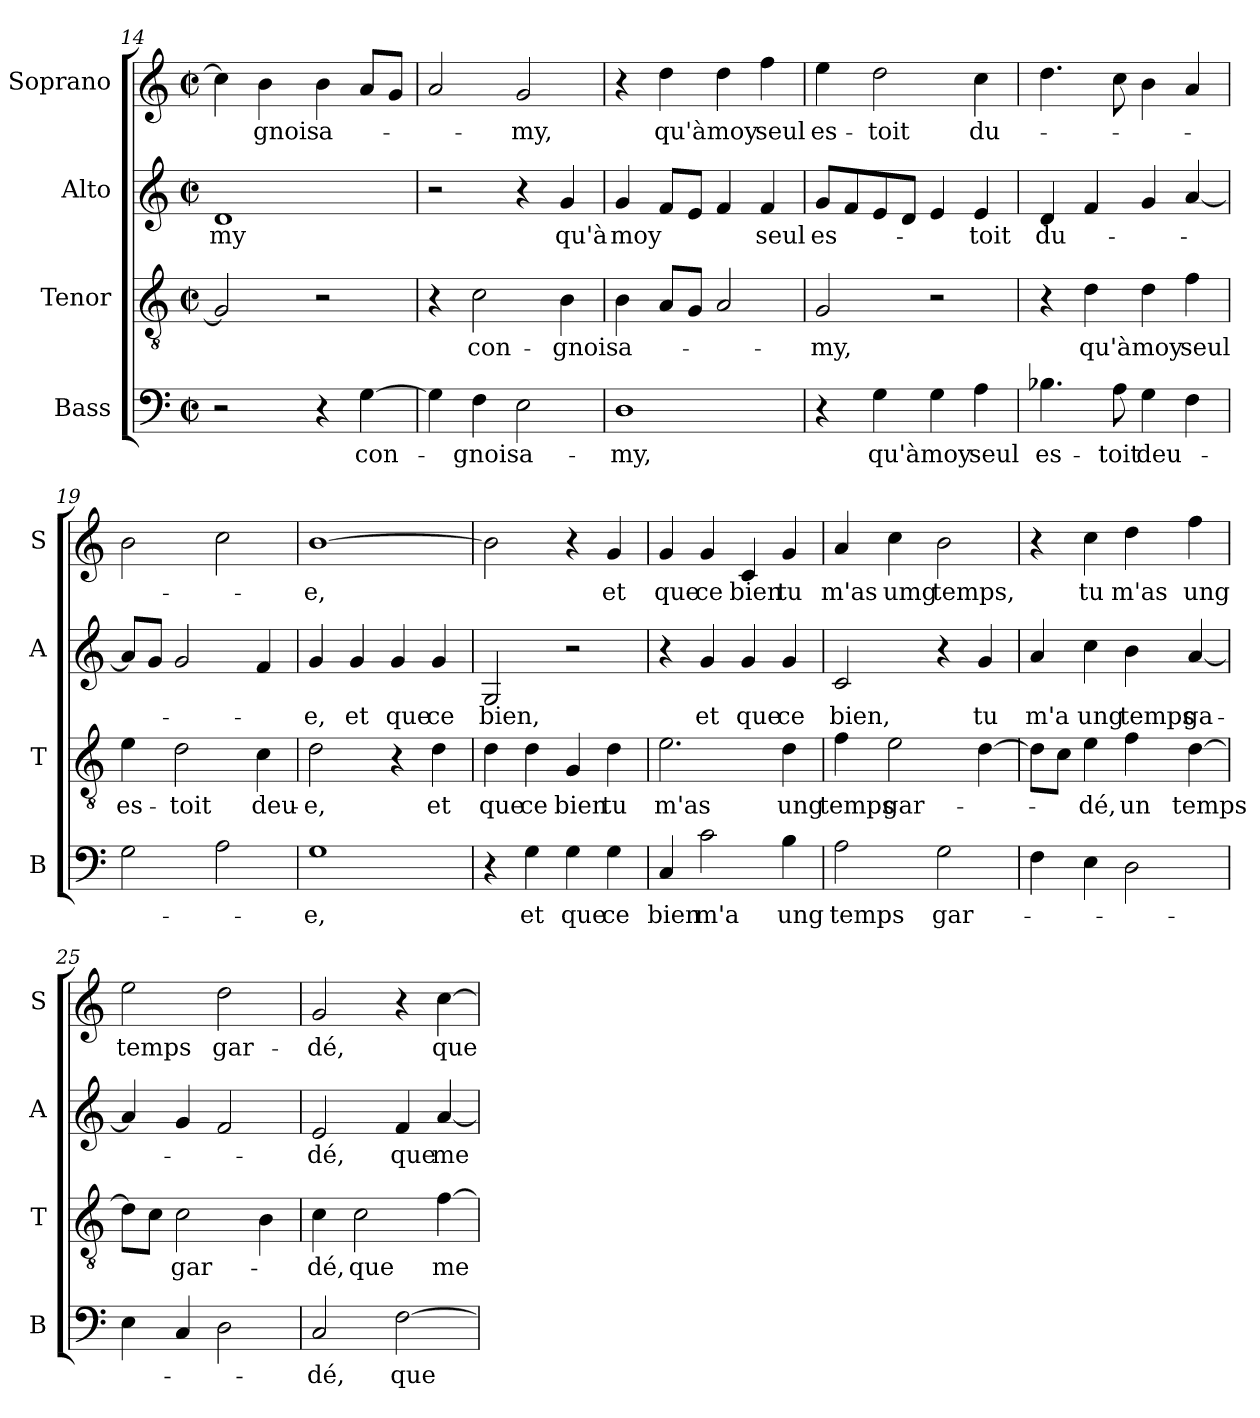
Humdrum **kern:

**kern	**text	**kern	**text	**kern	**text	**kern	**text
*part4	*part4	*part3	*part3	*part2	*part2	*part1	*part1
*staff4	*staff4	*staff3	*staff3	*staff2	*staff2	*staff1	*staff1
*I"Bass	*	*I"Tenor	*	*I"Alto	*	*I"Soprano	*
*I'B	*	*I'T	*	*I'A	*	*I'S	*
*clefF4	*	*clefGv2	*	*clefG2	*	*clefG2	*
*k[]	*	*k[]	*	*k[]	*	*k[]	*
*C:	*	*C:	*	*C:	*	*C:	*
*M2/2	*	*M2/2	*	*M2/2	*	*M2/2	*
*met(c|)	*	*met(c|)	*	*met(c|)	*	*met(c|)	*
=14	=14	=14	=14	=14	=14	=14	=14
!	!	!	!	!	!LO:LY:b	!	!
2r	.	2G/]	.	1d	-my	4cc\]	.
!	!	!	!	!	!	!	!LO:LY:b
.	.	.	.	.	.	4b\	-gnois
!	!	!	!	!	!	!	!LO:LY:b
4r	.	2r	.	.	.	4b\	a-
!	!LO:LY:b	!	!	!	!	!	!
[4G\	con-	.	.	.	.	8a/L	.
.	.	.	.	.	.	8g/J	.
=15	=15	=15	=15	=15	=15	=15	=15
4G\]	.	4r	.	2r	.	2a/	.
!	!LO:LY:b	!	!LO:LY:b	!	!	!	!
4F\	-gnois	2c\	con-	.	.	.	.
!	!LO:LY:b	!	!	!	!	!	!LO:LY:b
2E\	a-	.	.	4r	.	2g/	-my,
!	!	!	!LO:LY:b	!	!LO:LY:b	!	!
.	.	4B\	-gnois	4g/	qu'à	.	.
=16	=16	=16	=16	=16	=16	=16	=16
!	!LO:LY:b	!	!LO:LY:b	!	!LO:LY:b	!	!
1D	-my,	4B\	a-	4g/	moy	4r	.
!	!	!	!	!	!	!	!LO:LY:b
.	.	8A/L	.	8f/L	.	4dd\	qu'à
.	.	8G/J	.	8e/J	.	.	.
!	!	!	!	!	!	!	!LO:LY:b
.	.	2A/	.	4f/	.	4dd\	moy
!	!	!	!	!	!LO:LY:b	!	!LO:LY:b
.	.	.	.	4f/	seul	4ff\	seul
!!LO:PB:g=z
=17	=17	=17	=17	=17	=17	=17	=17
!	!	!	!LO:LY:b	!	!LO:LY:b	!	!LO:LY:b
4r	.	2G/	-my,	8g/L	es-	4ee\	es-
.	.	.	.	8f/	.	.	.
!	!LO:LY:b	!	!	!	!	!	!LO:LY:b
4G\	qu'à	.	.	8e/	.	2dd\	-toit
.	.	.	.	8d/J	.	.	.
!	!LO:LY:b	!	!	!	!	!	!
4G\	moy	2r	.	4e/	.	.	.
!	!LO:LY:b	!	!	!	!LO:LY:b	!	!LO:LY:b
4A\	seul	.	.	4e/	-toit	4cc\	du-
=18	=18	=18	=18	=18	=18	=18	=18
!	!LO:LY:b	!	!	!	!LO:LY:b	!	!
4.B-X\	es-	4r	.	4d/	du-	4.dd\	.
!	!	!	!LO:LY:b	!	!	!	!
.	.	4d\	qu'à	4f/	.	.	.
!	!LO:LY:b	!	!	!	!	!	!
8A\	-toit	.	.	.	.	8cc\	.
!	!LO:LY:b	!	!LO:LY:b	!	!	!	!
4G\	deu-	4d\	moy	4g/	.	4b\	.
!	!	!	!LO:LY:b	!	!	!	!
4F\	.	4f\	seul	[4a/	.	4a/	.
=19	=19	=19	=19	=19	=19	=19	=19
!	!	!	!LO:LY:b	!	!	!	!
2G\	.	4e\	es-	8a/L]	.	2b\	.
.	.	.	.	8g/J	.	.	.
!	!	!	!LO:LY:b	!	!	!	!
.	.	2d\	-toit	2g/	.	.	.
2A\	.	.	.	.	.	2cc\	.
!	!	!	!LO:LY:b	!	!	!	!
.	.	4c\	deu-	4f/	.	.	.
=20	=20	=20	=20	=20	=20	=20	=20
!	!LO:LY:b	!	!LO:LY:b	!	!LO:LY:b	!	!LO:LY:b
1G	-e,	2d\	-e,	4g/	-e,	[1b	-e,
!	!	!	!	!	!LO:LY:b	!	!
.	.	.	.	4g/	et	.	.
!	!	!	!	!	!LO:LY:b	!	!
.	.	4r	.	4g/	que	.	.
!	!	!	!LO:LY:b	!	!LO:LY:b	!	!
.	.	4d\	et	4g/	ce	.	.
=21	=21	=21	=21	=21	=21	=21	=21
!	!	!	!LO:LY:b	!	!LO:LY:b	!	!
4r	.	4d\	que	2G/	bien,	2b\]	.
!	!LO:LY:b	!	!LO:LY:b	!	!	!	!
4G\	et	4d\	ce	.	.	.	.
!	!LO:LY:b	!	!LO:LY:b	!	!	!	!
4G\	que	4G/	bien	2r	.	4r	.
!	!LO:LY:b	!	!LO:LY:b	!	!	!	!LO:LY:b
4G\	ce	4d\	tu	.	.	4g/	et
=22	=22	=22	=22	=22	=22	=22	=22
!	!LO:LY:b	!	!LO:LY:b	!	!	!	!LO:LY:b
4C/	bien	2.e\	m'as	4r	.	4g/	que
!	!LO:LY:b	!	!	!	!LO:LY:b	!	!LO:LY:b
2c\	m'a	.	.	4g/	et	4g/	ce
!	!	!	!	!	!LO:LY:b	!	!LO:LY:b
.	.	.	.	4g/	que	4c/	bien
!	!LO:LY:b	!	!LO:LY:b	!	!LO:LY:b	!	!LO:LY:b
4B\	ung	4d\	ung	4g/	ce	4g/	tu
!!LO:LB:g=z
=23	=23	=23	=23	=23	=23	=23	=23
!	!LO:LY:b	!	!LO:LY:b	!	!LO:LY:b	!	!LO:LY:b
2A\	temps	4f\	temps	2c/	bien,	4a/	m'as
!	!	!	!LO:LY:b	!	!	!	!LO:LY:b
.	.	2e\	gar-	.	.	4cc\	umg
!	!LO:LY:b	!	!	!	!	!	!LO:LY:b
2G\	gar-	.	.	4r	.	2b\	temps,
!	!	!	!	!	!LO:LY:b	!	!
.	.	[4d\	.	4g/	tu	.	.
=24	=24	=24	=24	=24	=24	=24	=24
!	!	!	!	!	!LO:LY:b	!	!
4F\	.	8d\L]	.	4a/	m'a	4r	.
.	.	8c\J	.	.	.	.	.
!	!	!	!LO:LY:b	!	!LO:LY:b	!	!LO:LY:b
4E\	.	4e\	-dé,	4cc\	ung	4cc\	tu
!	!	!	!LO:LY:b	!	!LO:LY:b	!	!LO:LY:b
2D\	.	4f\	un	4b\	temps	4dd\	m'as
!	!	!	!LO:LY:b	!	!LO:LY:b	!	!LO:LY:b
.	.	[4d\	temps	[4a/	ga-	4ff\	ung
=25	=25	=25	=25	=25	=25	=25	=25
!	!	!	!	!	!	!	!LO:LY:b
4E\	.	8d\L]	.	4a/]	.	2ee\	temps
.	.	8c\J	.	.	.	.	.
!	!	!	!LO:LY:b	!	!	!	!
4C/	.	2c\	gar-	4g/	.	.	.
!	!	!	!	!	!	!	!LO:LY:b
2D\	.	.	.	2f/	.	2dd\	gar-
.	.	4B\	.	.	.	.	.
=26	=26	=26	=26	=26	=26	=26	=26
!	!LO:LY:b	!	!LO:LY:b	!	!LO:LY:b	!	!LO:LY:b
2C/	-dé,	4c\	-dé,	2e/	-dé,	2g/	-dé,
!	!	!	!LO:LY:b	!	!	!	!
.	.	2c\	que	.	.	.	.
!	!LO:LY:b	!	!	!	!LO:LY:b	!	!
[2F\	que	.	.	4f/	que	4r	.
!	!	!	!LO:LY:b	!	!LO:LY:b	!	!LO:LY:b
.	.	[4f\	me	[4a/	me	[4cc\	que
=	=	=	=	=	=	=	=
*-	*-	*-	*-	*-	*-	*-	*-
